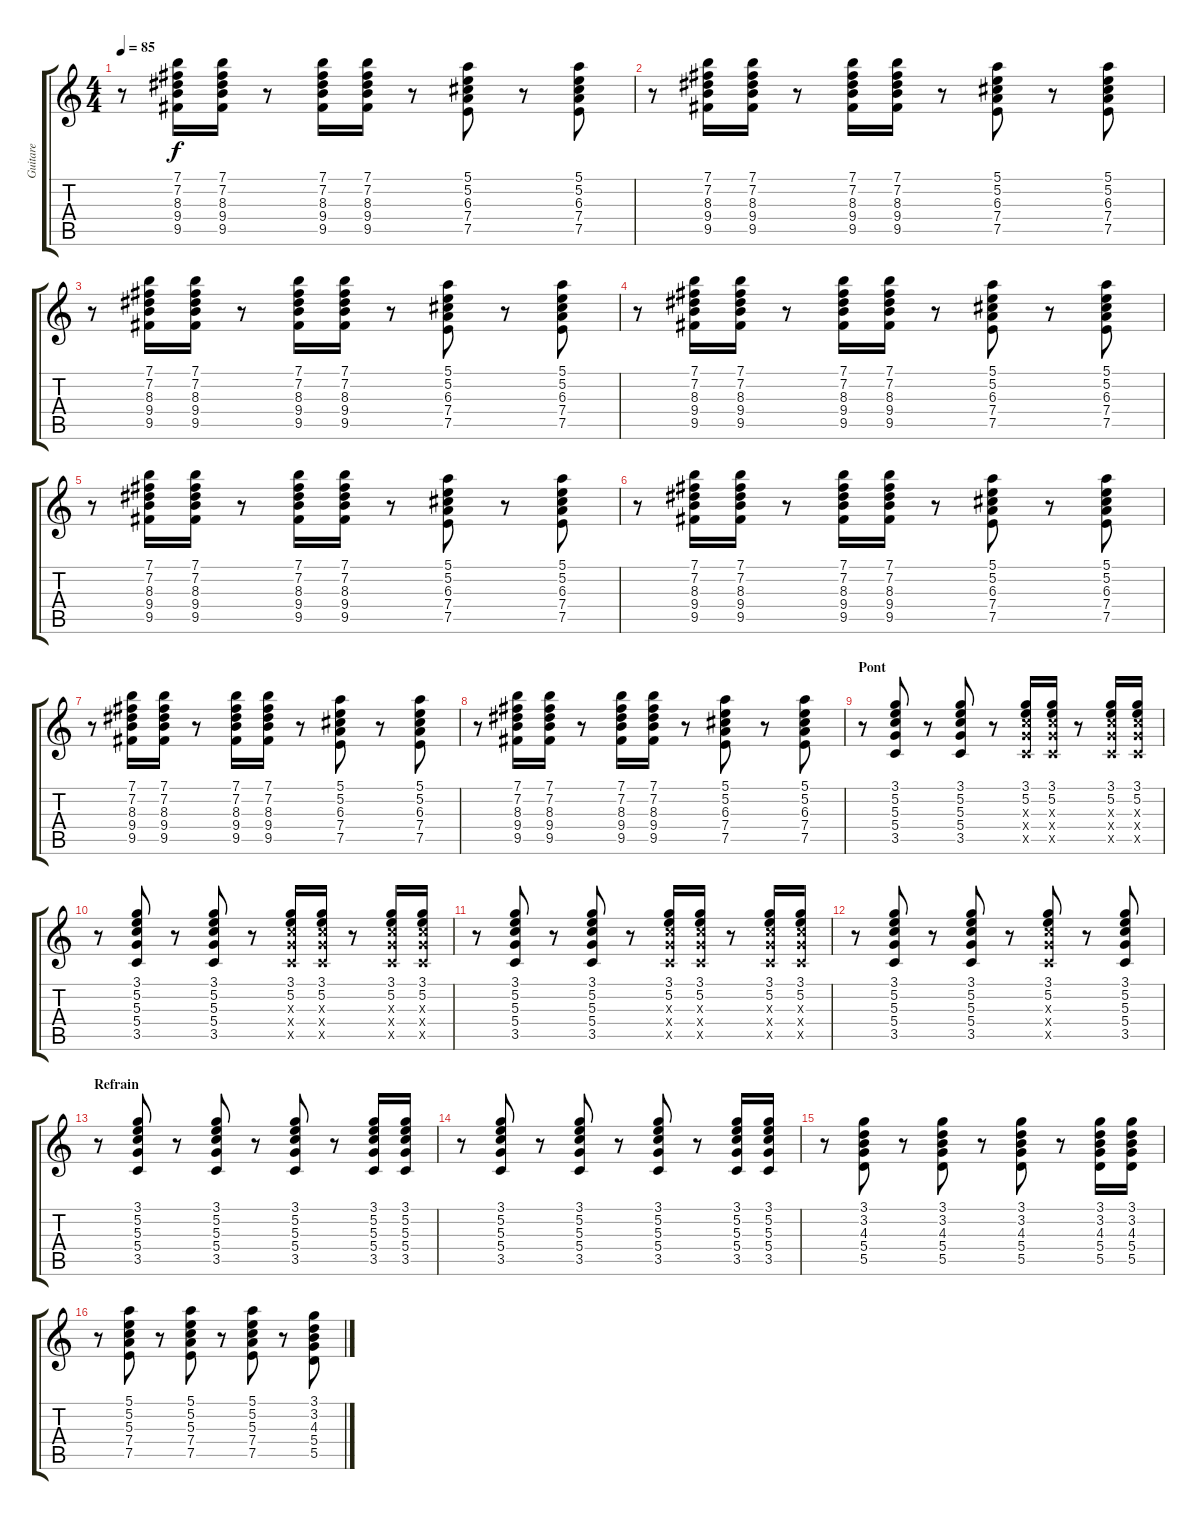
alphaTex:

\track ("Guitare" "Guitare") {instrument distortionguitar}
\staff {score tabs}
\tuning (E4 B3 G3 D3 A2 E2) {hide}
\ts (4 4)
\tempo 85
\clef g2
\ks c
r.8{dy f} (7.1 7.2 8.3 9.4 9.5).16 (7.1 7.2 8.3 9.4 9.5).16 r.8 (7.1 7.2 8.3 9.4 9.5).16 (7.1 7.2 8.3 9.4 9.5).16 r.8 (5.1 5.2 6.3 7.4 7.5).8 r.8 (5.1 5.2 6.3 7.4 7.5).8 |
r.8 (7.1 7.2 8.3 9.4 9.5).16 (7.1 7.2 8.3 9.4 9.5).16 r.8 (7.1 7.2 8.3 9.4 9.5).16 (7.1 7.2 8.3 9.4 9.5).16 r.8 (5.1 5.2 6.3 7.4 7.5).8 r.8 (5.1 5.2 6.3 7.4 7.5).8 |
r.8 (7.1 7.2 8.3 9.4 9.5).16 (7.1 7.2 8.3 9.4 9.5).16 r.8 (7.1 7.2 8.3 9.4 9.5).16 (7.1 7.2 8.3 9.4 9.5).16 r.8 (5.1 5.2 6.3 7.4 7.5).8 r.8 (5.1 5.2 6.3 7.4 7.5).8 |
r.8 (7.1 7.2 8.3 9.4 9.5).16 (7.1 7.2 8.3 9.4 9.5).16 r.8 (7.1 7.2 8.3 9.4 9.5).16 (7.1 7.2 8.3 9.4 9.5).16 r.8 (5.1 5.2 6.3 7.4 7.5).8 r.8 (5.1 5.2 6.3 7.4 7.5).8 |
r.8 (7.1 7.2 8.3 9.4 9.5).16 (7.1 7.2 8.3 9.4 9.5).16 r.8 (7.1 7.2 8.3 9.4 9.5).16 (7.1 7.2 8.3 9.4 9.5).16 r.8 (5.1 5.2 6.3 7.4 7.5).8 r.8 (5.1 5.2 6.3 7.4 7.5).8 |
r.8 (7.1 7.2 8.3 9.4 9.5).16 (7.1 7.2 8.3 9.4 9.5).16 r.8 (7.1 7.2 8.3 9.4 9.5).16 (7.1 7.2 8.3 9.4 9.5).16 r.8 (5.1 5.2 6.3 7.4 7.5).8 r.8 (5.1 5.2 6.3 7.4 7.5).8 |
r.8 (7.1 7.2 8.3 9.4 9.5).16 (7.1 7.2 8.3 9.4 9.5).16 r.8 (7.1 7.2 8.3 9.4 9.5).16 (7.1 7.2 8.3 9.4 9.5).16 r.8 (5.1 5.2 6.3 7.4 7.5).8 r.8 (5.1 5.2 6.3 7.4 7.5).8 |
r.8 (7.1 7.2 8.3 9.4 9.5).16 (7.1 7.2 8.3 9.4 9.5).16 r.8 (7.1 7.2 8.3 9.4 9.5).16 (7.1 7.2 8.3 9.4 9.5).16 r.8 (5.1 5.2 6.3 7.4 7.5).8 r.8 (5.1 5.2 6.3 7.4 7.5).8 |
\section ("" "Pont")
r.8 (3.1 5.2 5.3 5.4 3.5).8 r.8 (3.1 5.2 5.3 5.4 3.5).8 r.8 (3.1 5.2 5.3{x} 5.4{x} 3.5{x}).16 (3.1 5.2 5.3{x} 5.4{x} 3.5{x}).16 r.8 (3.1 5.2 5.3{x} 5.4{x} 3.5{x}).16 (3.1 5.2 5.3{x} 5.4{x} 3.5{x}).16 |
r.8 (3.1 5.2 5.3 5.4 3.5).8 r.8 (3.1 5.2 5.3 5.4 3.5).8 r.8 (3.1 5.2 5.3{x} 5.4{x} 3.5{x}).16 (3.1 5.2 5.3{x} 5.4{x} 3.5{x}).16 r.8 (3.1 5.2 5.3{x} 5.4{x} 3.5{x}).16 (3.1 5.2 5.3{x} 5.4{x} 3.5{x}).16 |
r.8 (3.1 5.2 5.3 5.4 3.5).8 r.8 (3.1 5.2 5.3 5.4 3.5).8 r.8 (3.1 5.2 5.3{x} 5.4{x} 3.5{x}).16 (3.1 5.2 5.3{x} 5.4{x} 3.5{x}).16 r.8 (3.1 5.2 5.3{x} 5.4{x} 3.5{x}).16 (3.1 5.2 5.3{x} 5.4{x} 3.5{x}).16 |
r.8 (3.1 5.2 5.3 5.4 3.5).8 r.8 (3.1 5.2 5.3 5.4 3.5).8 r.8 (3.1 5.2 5.3{x} 5.4{x} 3.5{x}).8 r.8 (3.1 5.2 5.3 5.4 3.5).8 |
\section ("" "Refrain")
r.8 (3.1 5.2 5.3 5.4 3.5).8 r.8 (3.1 5.2 5.3 5.4 3.5).8 r.8 (3.1 5.2 5.3 5.4 3.5).8 r.8 (3.1 5.2 5.3 5.4 3.5).16 (3.1 5.2 5.3 5.4 3.5).16 |
r.8 (3.1 5.2 5.3 5.4 3.5).8 r.8 (3.1 5.2 5.3 5.4 3.5).8 r.8 (3.1 5.2 5.3 5.4 3.5).8 r.8 (3.1 5.2 5.3 5.4 3.5).16 (3.1 5.2 5.3 5.4 3.5).16 |
r.8 (3.1 3.2 4.3 5.4 5.5).8 r.8 (3.1 3.2 4.3 5.4 5.5).8 r.8 (3.1 3.2 4.3 5.4 5.5).8 r.8 (3.1 3.2 4.3 5.4 5.5).16 (3.1 3.2 4.3 5.4 5.5).16 |
r.8 (5.1 5.2 5.3 7.4 7.5).8 r.8 (5.1 5.2 5.3 7.4 7.5).8 r.8 (5.1 5.2 5.3 7.4 7.5).8 r.8 (3.1 3.2 4.3 5.4 5.5).8
